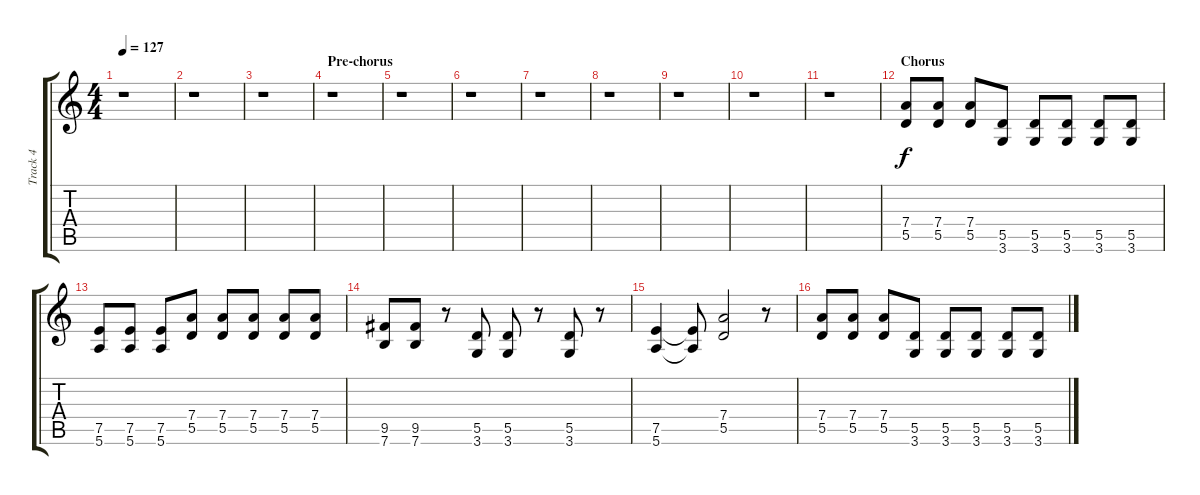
\track ("Track 4" "Track 4") {instrument distortionguitar}
\staff {score tabs}
\tuning (E4 B3 G3 D3 A2 E2) {hide}
\ts (4 4)
\tempo 127
\clef g2
\ks c
r.1{dy f} |
r.1 |
r.1 |
\section ("" "Pre-chorus")
r.1 |
r.1 |
r.1 |
r.1 |
r.1 |
r.1 |
r.1 |
r.1 |
\section ("" "Chorus")
(7.4 5.5).8 (7.4 5.5).8 (7.4 5.5).8 (5.5 3.6).8 (5.5 3.6).8 (5.5 3.6).8 (5.5 3.6).8 (5.5 3.6).8 |
(7.5 5.6).8 (7.5 5.6).8 (7.5 5.6).8 (7.4 5.5).8 (7.4 5.5).8 (7.4 5.5).8 (7.4 5.5).8 (7.4 5.5).8 |
(9.5 7.6).8 (9.5 7.6).8 r.8 (5.5 3.6).8 (5.5 3.6).8 r.8 (5.5 3.6).8 r.8 |
(7.5 5.6).4 (7.5{t} 5.6{t}).8 (7.4 5.5).2 r.8 |
(7.4 5.5).8 (7.4 5.5).8 (7.4 5.5).8 (5.5 3.6).8 (5.5 3.6).8 (5.5 3.6).8 (5.5 3.6).8 (5.5 3.6).8
